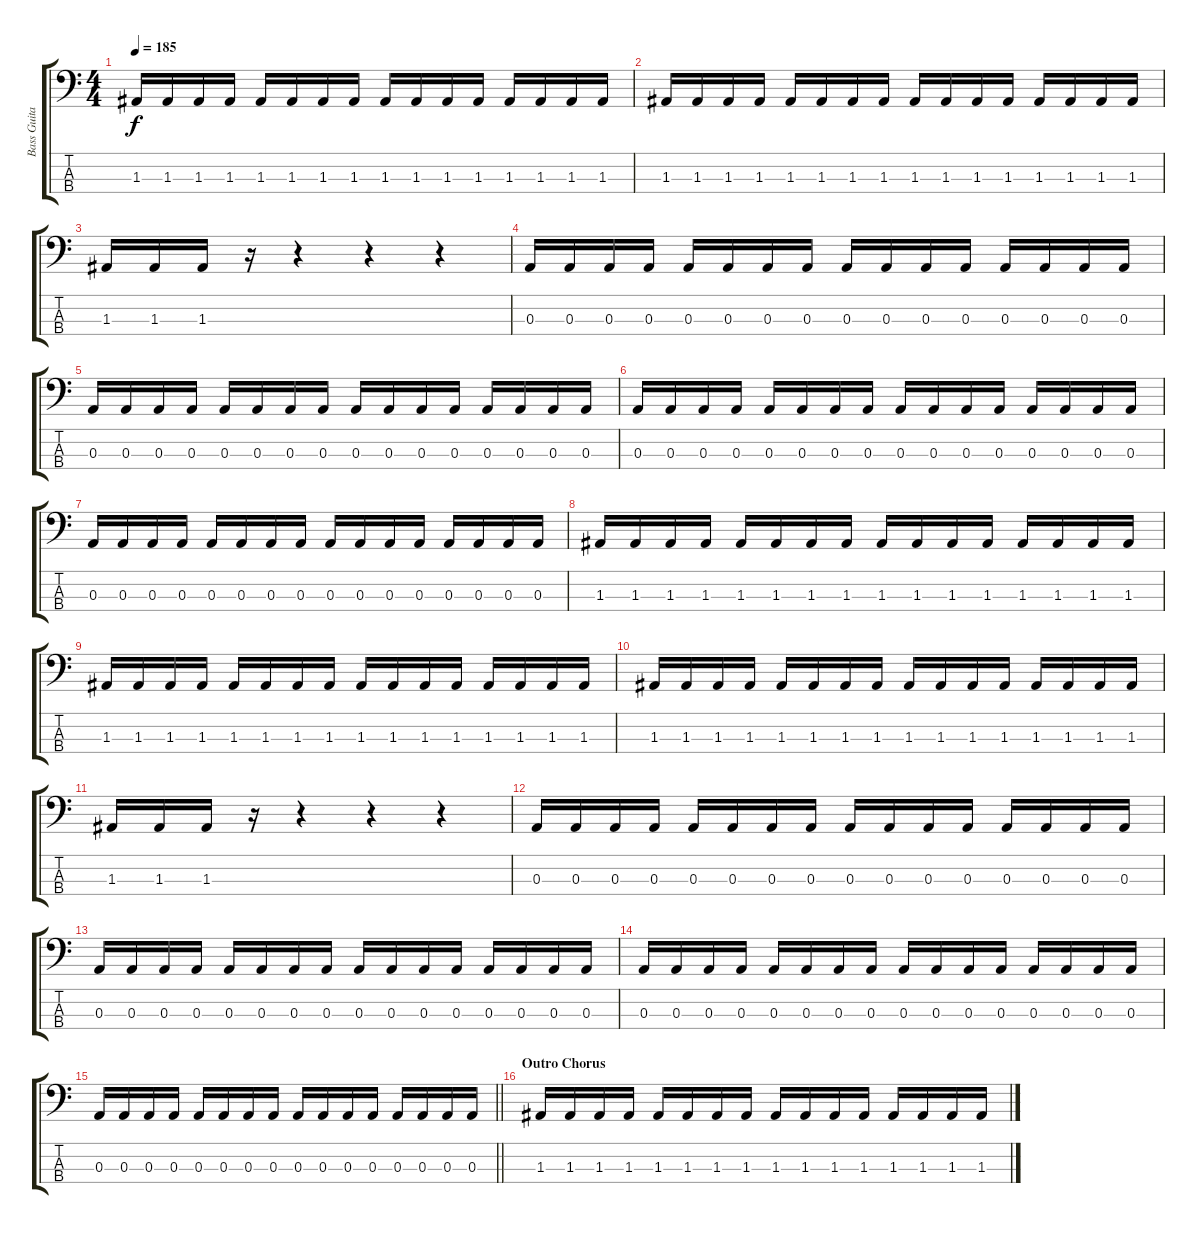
\track ("Bass Guitar" "Bass Guita") {instrument electricbasspick}
\staff {score tabs}
\tuning (G2 D2 A1 D1) {hide}
\ts (4 4)
\tempo 185
\clef f4
\ks c
1.3.16{dy f} 1.3.16 1.3.16 1.3.16 1.3.16 1.3.16 1.3.16 1.3.16 1.3.16 1.3.16 1.3.16 1.3.16 1.3.16 1.3.16 1.3.16 1.3.16 |
1.3.16 1.3.16 1.3.16 1.3.16 1.3.16 1.3.16 1.3.16 1.3.16 1.3.16 1.3.16 1.3.16 1.3.16 1.3.16 1.3.16 1.3.16 1.3.16 |
1.3.16 1.3.16 1.3.16 r.16 r.4 r.4 r.4 |
0.3.16 0.3.16 0.3.16 0.3.16 0.3.16 0.3.16 0.3.16 0.3.16 0.3.16 0.3.16 0.3.16 0.3.16 0.3.16 0.3.16 0.3.16 0.3.16 |
0.3.16 0.3.16 0.3.16 0.3.16 0.3.16 0.3.16 0.3.16 0.3.16 0.3.16 0.3.16 0.3.16 0.3.16 0.3.16 0.3.16 0.3.16 0.3.16 |
0.3.16 0.3.16 0.3.16 0.3.16 0.3.16 0.3.16 0.3.16 0.3.16 0.3.16 0.3.16 0.3.16 0.3.16 0.3.16 0.3.16 0.3.16 0.3.16 |
0.3.16 0.3.16 0.3.16 0.3.16 0.3.16 0.3.16 0.3.16 0.3.16 0.3.16 0.3.16 0.3.16 0.3.16 0.3.16 0.3.16 0.3.16 0.3.16 |
1.3.16 1.3.16 1.3.16 1.3.16 1.3.16 1.3.16 1.3.16 1.3.16 1.3.16 1.3.16 1.3.16 1.3.16 1.3.16 1.3.16 1.3.16 1.3.16 |
1.3.16 1.3.16 1.3.16 1.3.16 1.3.16 1.3.16 1.3.16 1.3.16 1.3.16 1.3.16 1.3.16 1.3.16 1.3.16 1.3.16 1.3.16 1.3.16 |
1.3.16 1.3.16 1.3.16 1.3.16 1.3.16 1.3.16 1.3.16 1.3.16 1.3.16 1.3.16 1.3.16 1.3.16 1.3.16 1.3.16 1.3.16 1.3.16 |
1.3.16 1.3.16 1.3.16 r.16 r.4 r.4 r.4 |
0.3.16 0.3.16 0.3.16 0.3.16 0.3.16 0.3.16 0.3.16 0.3.16 0.3.16 0.3.16 0.3.16 0.3.16 0.3.16 0.3.16 0.3.16 0.3.16 |
0.3.16 0.3.16 0.3.16 0.3.16 0.3.16 0.3.16 0.3.16 0.3.16 0.3.16 0.3.16 0.3.16 0.3.16 0.3.16 0.3.16 0.3.16 0.3.16 |
0.3.16 0.3.16 0.3.16 0.3.16 0.3.16 0.3.16 0.3.16 0.3.16 0.3.16 0.3.16 0.3.16 0.3.16 0.3.16 0.3.16 0.3.16 0.3.16 |
\barLineRight lightlight
0.3.16 0.3.16 0.3.16 0.3.16 0.3.16 0.3.16 0.3.16 0.3.16 0.3.16 0.3.16 0.3.16 0.3.16 0.3.16 0.3.16 0.3.16 0.3.16 |
\section ("" "Outro Chorus")
1.3.16 1.3.16 1.3.16 1.3.16 1.3.16 1.3.16 1.3.16 1.3.16 1.3.16 1.3.16 1.3.16 1.3.16 1.3.16 1.3.16 1.3.16 1.3.16
